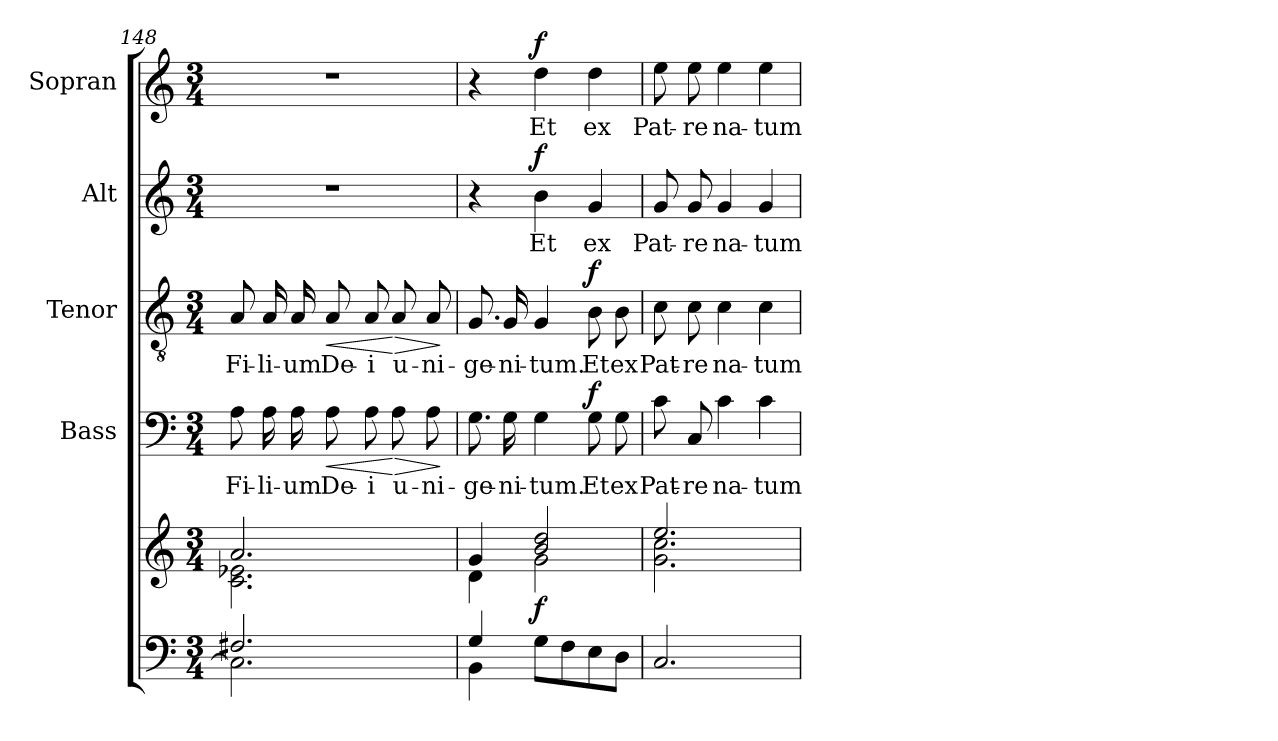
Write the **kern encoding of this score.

**kern	**kern	**dynam	**kern	**text	**dynam	**kern	**text	**dynam	**kern	**text	**dynam	**kern	**text	**dynam
*part5	*part5	*part5	*part4	*part4	*part4	*part3	*part3	*part3	*part2	*part2	*part2	*part1	*part1	*part1
*staff6	*staff5	*staff5/6	*staff4	*staff4	*staff4	*staff3	*staff3	*staff3	*staff2	*staff2	*staff2	*staff1	*staff1	*staff1
*	*	*	*I"Bass	*	*	*I"Tenor	*	*	*I"Alt	*	*	*I"Sopran	*	*
*	*	*	*I'B.	*	*	*I'T.	*	*	*I'A.	*	*	*I'S.	*	*
*clefF4	*clefG2	*	*clefF4	*	*	*clefGv2	*	*	*clefG2	*	*	*clefG2	*	*
*k[]	*k[]	*	*k[]	*	*	*k[]	*	*	*k[]	*	*	*k[]	*	*
*C:	*C:	*	*C:	*	*	*C:	*	*	*C:	*	*	*C:	*	*
*M3/4	*M3/4	*	*M3/4	*	*	*M3/4	*	*	*M3/4	*	*	*M3/4	*	*
=148	=148	=148	=148	=148	=148	=148	=148	=148	=148	=148	=148	=148	=148	=148
*^	*^	*	*	*	*	*	*	*	*	*	*	*	*	*
!	!	!	!	!	!	!LO:LY:b	!	!	!LO:LY:b	!	!	!	!	!	!	!
2.F#X/	2.C\]	2.a/	2.c\ 2.e-X\	.	8A\	Fi-	.	8A/	Fi-	.	2.r	.	.	2.r	.	.
!	!	!	!	!	!	!LO:LY:b	!	!	!LO:LY:b	!	!	!	!	!	!	!
.	.	.	.	.	16A\	-li-	.	16A/	-li-	.	.	.	.	.	.	.
!	!	!	!	!	!	!LO:LY:b	!	!	!LO:LY:b	!	!	!	!	!	!	!
.	.	.	.	.	16A\	-um	.	16A/	-um	.	.	.	.	.	.	.
!	!	!	!	!	!	!LO:LY:b	!LO:HP:b	!	!LO:LY:b	!LO:HP:b	!	!	!	!	!	!
.	.	.	.	.	8A\	De-	<	8A/	De-	<	.	.	.	.	.	.
!	!	!	!	!	!	!LO:LY:b	!	!	!LO:LY:b	!	!	!	!	!	!	!
.	.	.	.	.	8A\	-i	.	8A/	-i	.	.	.	.	.	.	.
!	!	!	!	!	!	!LO:LY:b	!LO:HP:n=1:b	!	!LO:LY:b	!LO:HP:n=1:b	!	!	!	!	!	!
.	.	.	.	.	8A\	u-	[ >	8A/	u-	[ >	.	.	.	.	.	.
!	!	!	!	!	!	!LO:LY:b	!	!	!LO:LY:b	!	!	!	!	!	!	!
.	.	.	.	.	8A\	-ni-	.	8A/	-ni-	.	.	.	.	.	.	.
*v	*v	*	*	*	*	*	*	*	*	*	*	*	*	*	*	*
*	*v	*v	*	*	*	*	*	*	*	*	*	*	*	*	*
.	.	.	.	.	]	.	.	]	.	.	.	.	.	.
=149	=149	=149	=149	=149	=149	=149	=149	=149	=149	=149	=149	=149	=149	=149
*^	*^	*	*	*	*	*	*	*	*	*	*	*	*	*
!	!	!	!	!	!	!LO:LY:b	!	!	!LO:LY:b	!	!	!	!	!	!	!
4G/	4BB\	4g/	4d\	.	8.G\	-ge-	.	8.G/	-ge-	.	4r	.	.	4r	.	.
!	!	!	!	!	!	!LO:LY:b	!	!	!LO:LY:b	!	!	!	!	!	!	!
.	.	.	.	.	16G\	-ni-	.	16G/	-ni-	.	.	.	.	.	.	.
!	!	!	!	!LO:DY:b	!	!LO:LY:b	!	!	!LO:LY:b	!	!	!LO:LY:b	!LO:DY:a	!	!LO:LY:b	!LO:DY:a
2ryy	8G\L	2b/ 2dd/	2g\	f	4G\	-tum.	.	4G/	-tum.	.	4b\	Et	f	4dd\	Et	f
.	8F\	.	.	.	.	.	.	.	.	.	.	.	.	.	.	.
!	!	!	!	!	!	!LO:LY:b	!LO:DY:a	!	!LO:LY:b	!LO:DY:a	!	!LO:LY:b	!	!	!LO:LY:b	!
.	8E\	.	.	.	8G\	Et	f	8B\	Et	f	4g/	ex	.	4dd\	ex	.
!	!	!	!	!	!	!LO:LY:b	!	!	!LO:LY:b	!	!	!	!	!	!	!
.	8D\J	.	.	.	8G\	ex	.	8B\	ex	.	.	.	.	.	.	.
=150	=150	=150	=150	=150	=150	=150	=150	=150	=150	=150	=150	=150	=150	=150	=150	=150
!	!	!	!	!	!	!LO:LY:b	!	!	!LO:LY:b	!	!	!LO:LY:b	!	!	!LO:LY:b	!
*v	*v	*	*	*	*	*	*	*	*	*	*	*	*	*	*	*
2.C/	2.ee/	2.g\ 2.cc\	.	8c\	Pat-	.	8c\	Pat-	.	8g/	Pat-	.	8ee\	Pat-	.
!	!	!	!	!	!LO:LY:b	!	!	!LO:LY:b	!	!	!LO:LY:b	!	!	!LO:LY:b	!
.	.	.	.	8C/	-re	.	8c\	-re	.	8g/	-re	.	8ee\	-re	.
!	!	!	!	!	!LO:LY:b	!	!	!LO:LY:b	!	!	!LO:LY:b	!	!	!LO:LY:b	!
.	.	.	.	4c\	na-	.	4c\	na-	.	4g/	na-	.	4ee\	na-	.
!	!	!	!	!	!LO:LY:b	!	!	!LO:LY:b	!	!	!LO:LY:b	!	!	!LO:LY:b	!
.	.	.	.	4c\	-tum	.	4c\	-tum	.	4g/	-tum	.	4ee\	-tum	.
*	*v	*v	*	*	*	*	*	*	*	*	*	*	*	*	*
=	=	=	=	=	=	=	=	=	=	=	=	=	=	=
*-	*-	*-	*-	*-	*-	*-	*-	*-	*-	*-	*-	*-	*-	*-
